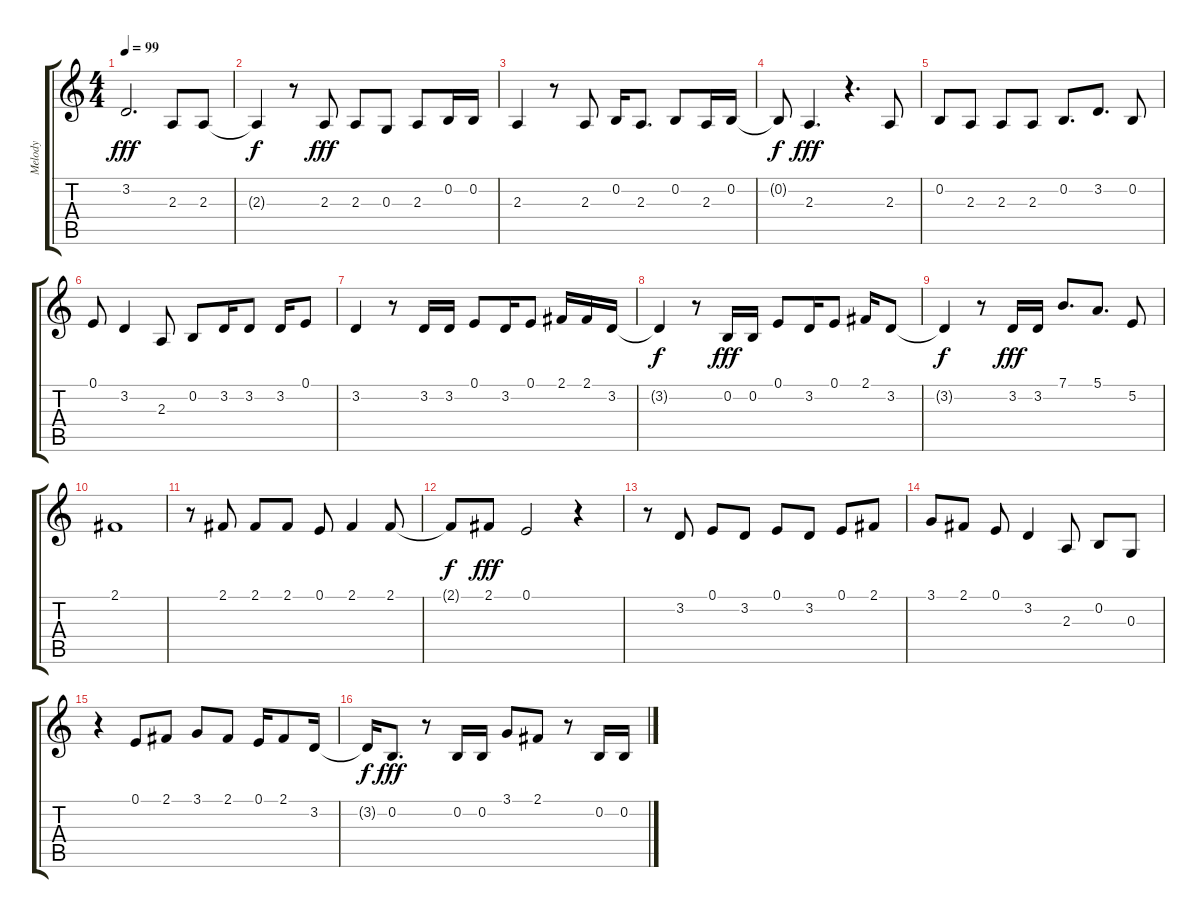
\track ("Melody" "Melody") {instrument lead3calliope}
\staff {score tabs}
\tuning (E4 B3 G3 D3 A2 E2) {hide}
\ts (4 4)
\tempo 99
\clef g2
\ks c
3.2.2{d dy fff} 2.3.8 2.3.8 |
2.3{t}.4{dy f} r.8 2.3.8{dy fff} 2.3.8 0.3.8 2.3.8 0.2.16 0.2.16 |
2.3.4 r.8 2.3.8 0.2.16 2.3.8{d} 0.2.8 2.3.16 0.2.16 |
0.2{t}.8{dy f} 2.3.4{d dy fff} r.4{d} 2.3.8 |
0.2.8 2.3.8 2.3.8 2.3.8 0.2.8{d} 3.2.8{d} 0.2.8 |
0.1.8 3.2.4 2.3.8 0.2.8 3.2.16 3.2.8 3.2.16 0.1.8 |
3.2.4 r.8 3.2.16 3.2.16 0.1.8 3.2.16 0.1.8 2.1.16 2.1.16 3.2.16 |
3.2{t}.4{dy f} r.8 0.2.16{dy fff} 0.2.16 0.1.8 3.2.16 0.1.8 2.1.16 3.2.8 |
3.2{t}.4{dy f} r.8 3.2.16{dy fff} 3.2.16 7.1.8{d} 5.1.8{d} 5.2.8 |
2.1.1 |
r.8 2.1.8 2.1.8 2.1.8 0.1.8 2.1.4 2.1.8 |
2.1{t}.8{dy f} 2.1.8{dy fff} 0.1.2 r.4 |
r.8 3.2.8 0.1.8 3.2.8 0.1.8 3.2.8 0.1.8 2.1.8 |
3.1.8 2.1.8 0.1.8 3.2.4 2.3.8 0.2.8 0.3.8 |
r.4 0.1.8 2.1.8 3.1.8 2.1.8 0.1.16 2.1.8 3.2.16 |
3.2{t}.16{dy f} 0.2.8{d dy fff} r.8 0.2.16 0.2.16 3.1.8 2.1.8 r.8 0.2.16 0.2.16
